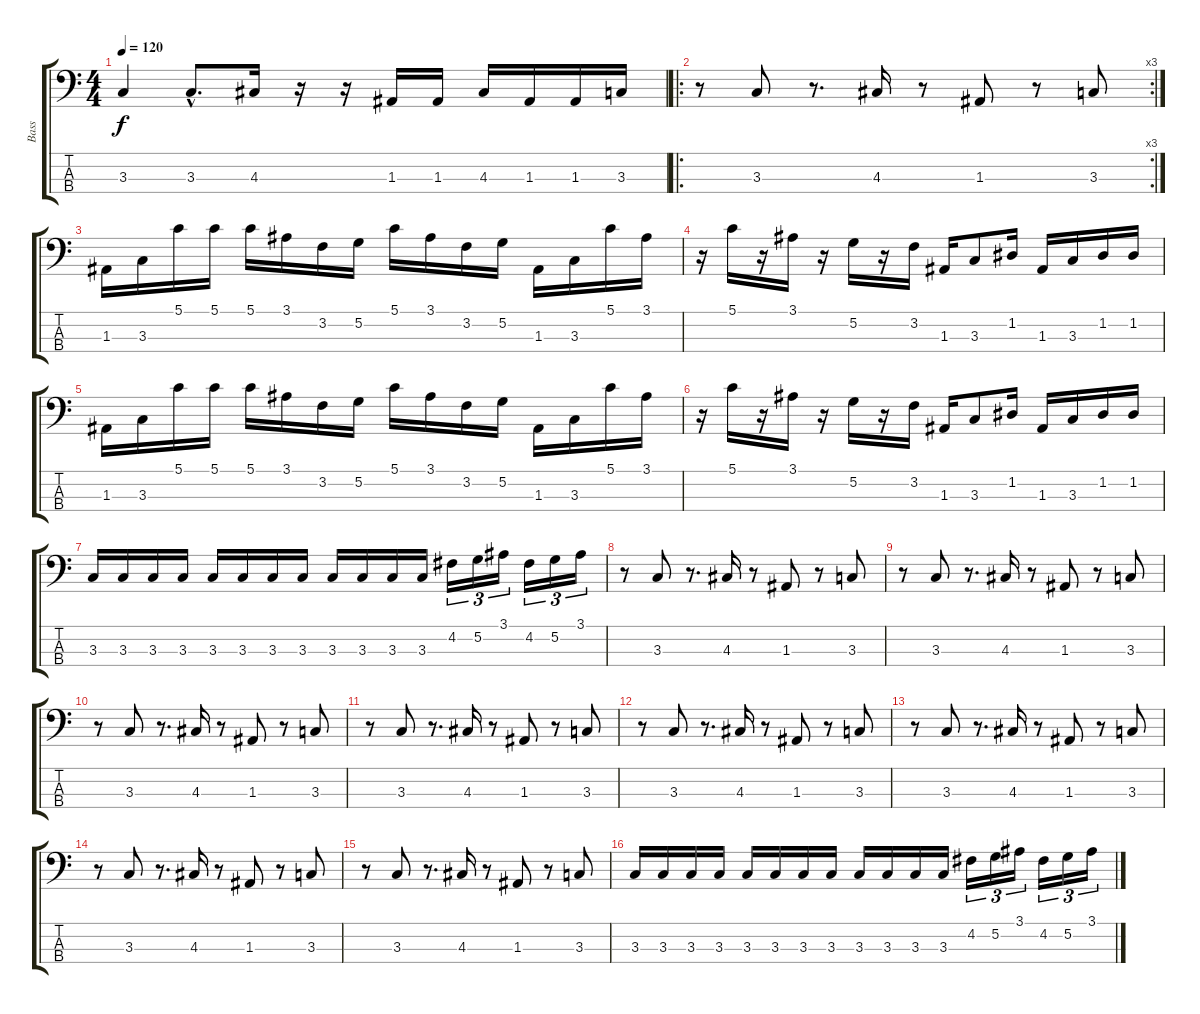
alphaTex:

\track ("Bass" "Bass") {instrument electricbasspick}
\staff {score tabs}
\tuning (G2 D2 A1 E1) {hide}
\ts (4 4)
\tempo 120
\clef f4
\ks c
3.3.4{dy f} 3.3{hac}.8{d} 4.3.16 r.16 r.16 1.3.16 1.3.16 4.3.16 1.3.16 1.3.16 3.3.16 |
\ro
\rc 3
r.8 3.3.8 r.8{d} 4.3.16 r.8 1.3.8 r.8 3.3.8 |
1.3.16 3.3.16 5.1.16 5.1.16 5.1.16 3.1.16 3.2.16 5.2.16 5.1.16 3.1.16 3.2.16 5.2.16 1.3.16 3.3.16 5.1.16 3.1.16 |
r.16 5.1.16 r.16 3.1.16 r.16 5.2.16 r.16 3.2.16 1.3.16 3.3.8 1.2.16 1.3.16 3.3.16 1.2.16 1.2.16 |
1.3.16 3.3.16 5.1.16 5.1.16 5.1.16 3.1.16 3.2.16 5.2.16 5.1.16 3.1.16 3.2.16 5.2.16 1.3.16 3.3.16 5.1.16 3.1.16 |
r.16 5.1.16 r.16 3.1.16 r.16 5.2.16 r.16 3.2.16 1.3.16 3.3.8 1.2.16 1.3.16 3.3.16 1.2.16 1.2.16 |
3.3.16 3.3.16 3.3.16 3.3.16 3.3.16 3.3.16 3.3.16 3.3.16 3.3.16 3.3.16 3.3.16 3.3.16 4.2.16{tu (3 2)} 5.2.16{tu (3 2)} 3.1.16{tu (3 2)} 4.2.16{tu (3 2)} 5.2.16{tu (3 2)} 3.1.16{tu (3 2)} |
r.8 3.3.8 r.8{d} 4.3.16 r.8 1.3.8 r.8 3.3.8 |
r.8 3.3.8 r.8{d} 4.3.16 r.8 1.3.8 r.8 3.3.8 |
r.8 3.3.8 r.8{d} 4.3.16 r.8 1.3.8 r.8 3.3.8 |
r.8 3.3.8 r.8{d} 4.3.16 r.8 1.3.8 r.8 3.3.8 |
r.8 3.3.8 r.8{d} 4.3.16 r.8 1.3.8 r.8 3.3.8 |
r.8 3.3.8 r.8{d} 4.3.16 r.8 1.3.8 r.8 3.3.8 |
r.8 3.3.8 r.8{d} 4.3.16 r.8 1.3.8 r.8 3.3.8 |
r.8 3.3.8 r.8{d} 4.3.16 r.8 1.3.8 r.8 3.3.8 |
3.3.16 3.3.16 3.3.16 3.3.16 3.3.16 3.3.16 3.3.16 3.3.16 3.3.16 3.3.16 3.3.16 3.3.16 4.2.16{tu (3 2)} 5.2.16{tu (3 2)} 3.1.16{tu (3 2)} 4.2.16{tu (3 2)} 5.2.16{tu (3 2)} 3.1.16{tu (3 2)}
